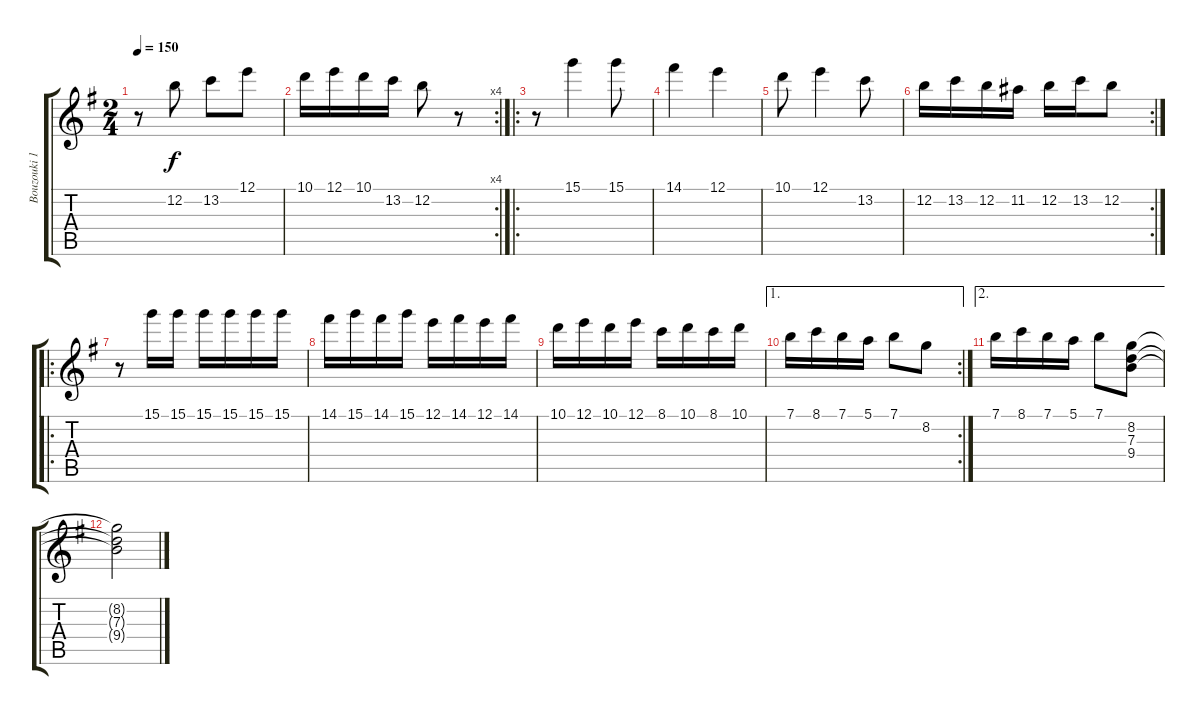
\track ("Bouzouki 1" "Bouzouki 1") {instrument acousticguitarsteel}
\staff {score tabs}
\tuning (E4 B3 G3 D3 A2 E2) {hide}
\ts (2 4)
\tempo 150
\clef g2
\ks g
r.8{dy f} 12.2.8 13.2.8 12.1.8 |
\rc 4
10.1.16 12.1.16 10.1.16 13.2.16 12.2.8 r.8 |
\ro
r.8 15.1.4 15.1.8 |
14.1.4 12.1.4 |
10.1.8 12.1.4 13.2.8 |
\rc 2
12.2.16 13.2.16 12.2.16 11.2.16 12.2.16 13.2.16 12.2.8 |
\ro
r.8 15.1.16 15.1.16 15.1.16 15.1.16 15.1.16 15.1.16 |
14.1.16 15.1.16 14.1.16 15.1.16 12.1.16 14.1.16 12.1.16 14.1.16 |
10.1.16 12.1.16 10.1.16 12.1.16 8.1.16 10.1.16 8.1.16 10.1.16 |
\ae 1
\rc 2
7.1.16 8.1.16 7.1.16 5.1.16 7.1.8 8.2.8 |
\ae 2
7.1.16 8.1.16 7.1.16 5.1.16 7.1.8 (8.2 7.3 9.4).8 |
(8.2{t} 7.3{t} 9.4{t}).2
